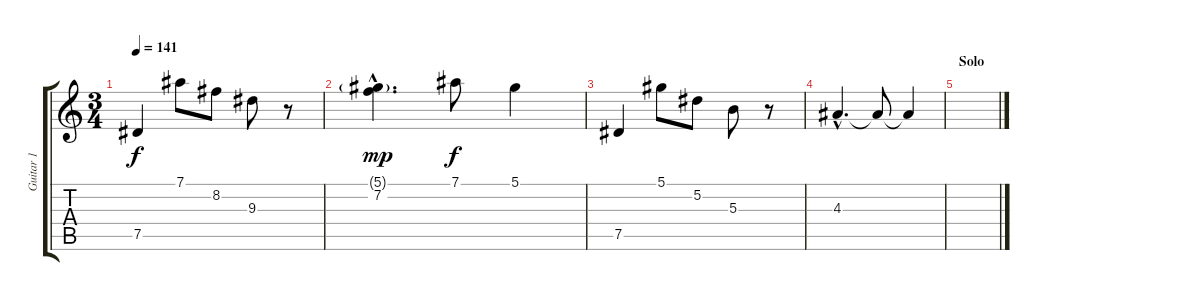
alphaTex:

\track ("Guitar 1" "Guitar 1") {instrument acousticguitarsteel}
\staff {score tabs}
\tuning (Eb4 Bb3 Gb3 Db3 Ab2 Eb2) {hide}
\ts (3 4)
\tempo 141
\clef g2
\ks c
7.5.4{dy f} 7.1.8 8.2.8 9.3.8 r.8 |
(5.1{g hac} 7.2{hac}).4{d dy mp} 7.1.8{dy f} 5.1.4 |
7.5.4 5.1.8 5.2.8 5.3.8 r.8 |
4.3{hac}.4{d} 4.3{t}.8 4.3{t}.4 |
\section ("" "Solo")
